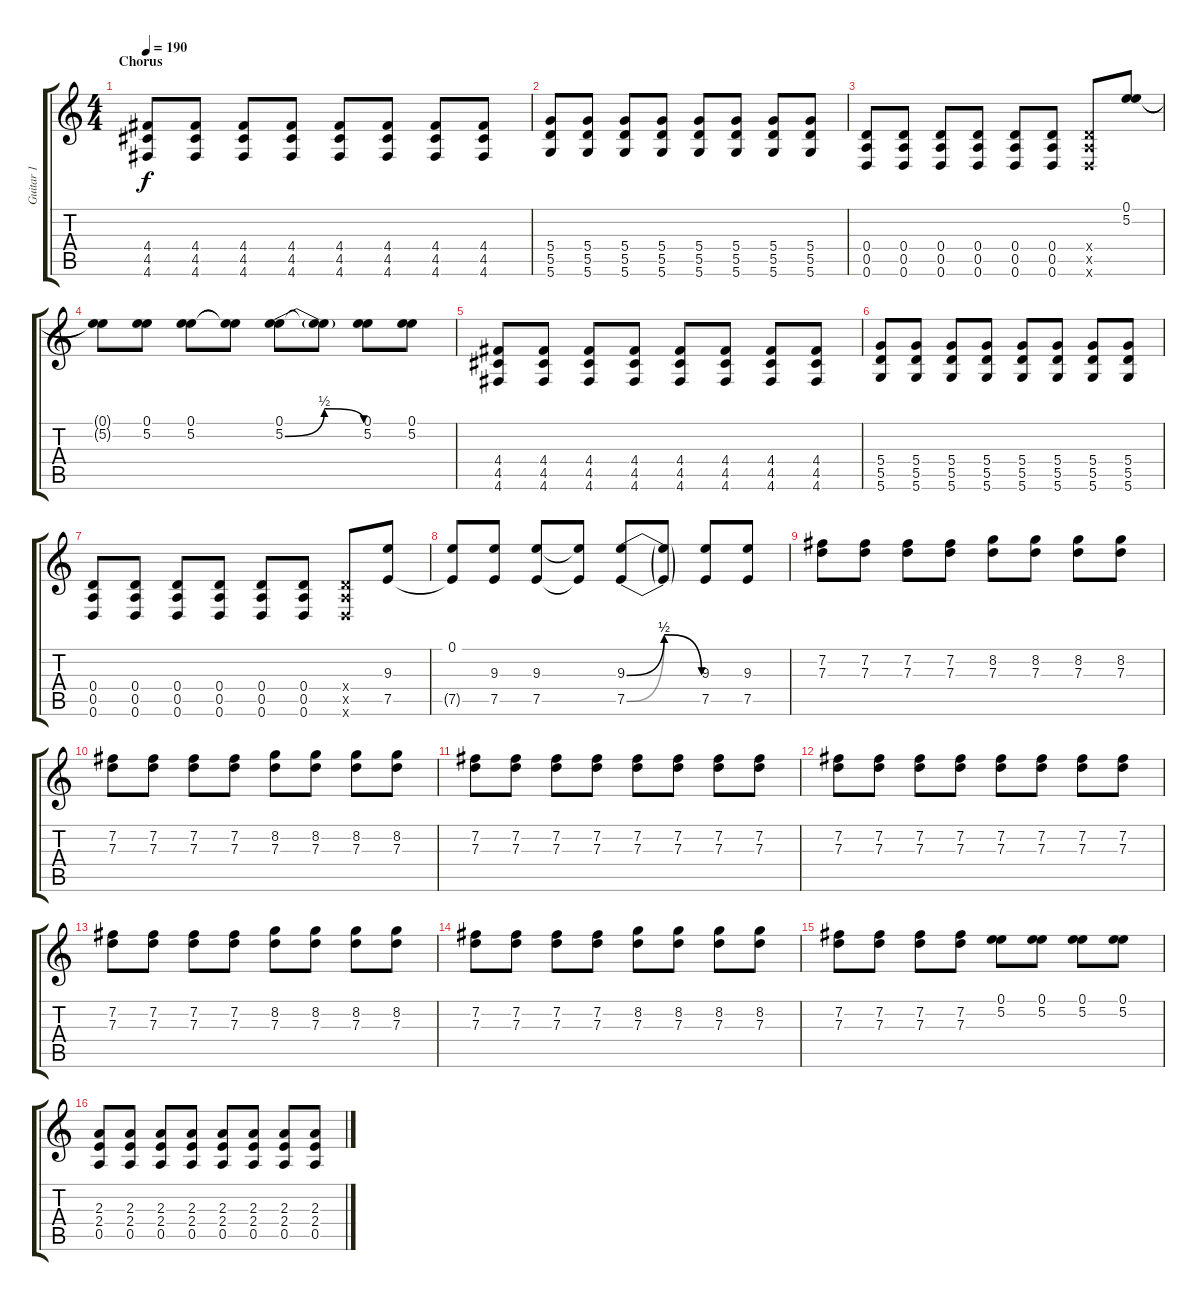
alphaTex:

\track ("Guitar 1" "Guitar 1") {instrument overdrivenguitar}
\staff {score tabs}
\tuning (E4 B3 G3 D3 A2 D2) {hide}
\ts (4 4)
\section ("" "Chorus")
\tempo 190
\clef g2
\ks c
(4.4 4.5 4.6).8{dy f} (4.4 4.5 4.6).8 (4.4 4.5 4.6).8 (4.4 4.5 4.6).8 (4.4 4.5 4.6).8 (4.4 4.5 4.6).8 (4.4 4.5 4.6).8 (4.4 4.5 4.6).8 |
(5.4 5.5 5.6).8 (5.4 5.5 5.6).8 (5.4 5.5 5.6).8 (5.4 5.5 5.6).8 (5.4 5.5 5.6).8 (5.4 5.5 5.6).8 (5.4 5.5 5.6).8 (5.4 5.5 5.6).8 |
(0.4 0.5 0.6).8 (0.4 0.5 0.6).8 (0.4 0.5 0.6).8 (0.4 0.5 0.6).8 (0.4 0.5 0.6).8 (0.4 0.5 0.6).8 (0.4{x} 0.5{x} 0.6{x}).8 (0.1 5.2).8 |
(0.1{t} 5.2{t}).8 (0.1 5.2).8 (0.1 5.2).8 (0.1{t} 5.2{t}).8 (0.1 5.2{be (bendrelease 0 0 30 2 30 2 60 0)}).8 (0.1{t} 5.2{t}).8 (0.1 5.2).8 (0.1 5.2).8 |
(4.4 4.5 4.6).8 (4.4 4.5 4.6).8 (4.4 4.5 4.6).8 (4.4 4.5 4.6).8 (4.4 4.5 4.6).8 (4.4 4.5 4.6).8 (4.4 4.5 4.6).8 (4.4 4.5 4.6).8 |
(5.4 5.5 5.6).8 (5.4 5.5 5.6).8 (5.4 5.5 5.6).8 (5.4 5.5 5.6).8 (5.4 5.5 5.6).8 (5.4 5.5 5.6).8 (5.4 5.5 5.6).8 (5.4 5.5 5.6).8 |
(0.4 0.5 0.6).8 (0.4 0.5 0.6).8 (0.4 0.5 0.6).8 (0.4 0.5 0.6).8 (0.4 0.5 0.6).8 (0.4 0.5 0.6).8 (0.4{x} 0.5{x} 0.6{x}).8 (9.3 7.5).8 |
(0.1 7.5{t}).8 (9.3 7.5).8 (9.3 7.5).8 (9.3{t} 7.5{t}).8 (9.3{be (bendrelease 0 0 30 2 30 2 60 0)} 7.5{be (bendrelease 0 0 30 2 30 2 60 0)}).8 (9.3{t} 7.5{t}).8 (9.3 7.5).8 (9.3 7.5).8 |
(7.2 7.3).8 (7.2 7.3).8 (7.2 7.3).8 (7.2 7.3).8 (8.2 7.3).8 (8.2 7.3).8 (8.2 7.3).8 (8.2 7.3).8 |
(7.2 7.3).8 (7.2 7.3).8 (7.2 7.3).8 (7.2 7.3).8 (8.2 7.3).8 (8.2 7.3).8 (8.2 7.3).8 (8.2 7.3).8 |
(7.2 7.3).8 (7.2 7.3).8 (7.2 7.3).8 (7.2 7.3).8 (7.2 7.3).8 (7.2 7.3).8 (7.2 7.3).8 (7.2 7.3).8 |
(7.2 7.3).8 (7.2 7.3).8 (7.2 7.3).8 (7.2 7.3).8 (7.2 7.3).8 (7.2 7.3).8 (7.2 7.3).8 (7.2 7.3).8 |
(7.2 7.3).8 (7.2 7.3).8 (7.2 7.3).8 (7.2 7.3).8 (8.2 7.3).8 (8.2 7.3).8 (8.2 7.3).8 (8.2 7.3).8 |
(7.2 7.3).8 (7.2 7.3).8 (7.2 7.3).8 (7.2 7.3).8 (8.2 7.3).8 (8.2 7.3).8 (8.2 7.3).8 (8.2 7.3).8 |
(7.2 7.3).8 (7.2 7.3).8 (7.2 7.3).8 (7.2 7.3).8 (0.1 5.2).8 (0.1 5.2).8 (0.1 5.2).8 (0.1 5.2).8 |
(2.3 2.4 0.5).8 (2.3 2.4 0.5).8 (2.3 2.4 0.5).8 (2.3 2.4 0.5).8 (2.3 2.4 0.5).8 (2.3 2.4 0.5).8 (2.3 2.4 0.5).8 (2.3 2.4 0.5).8
